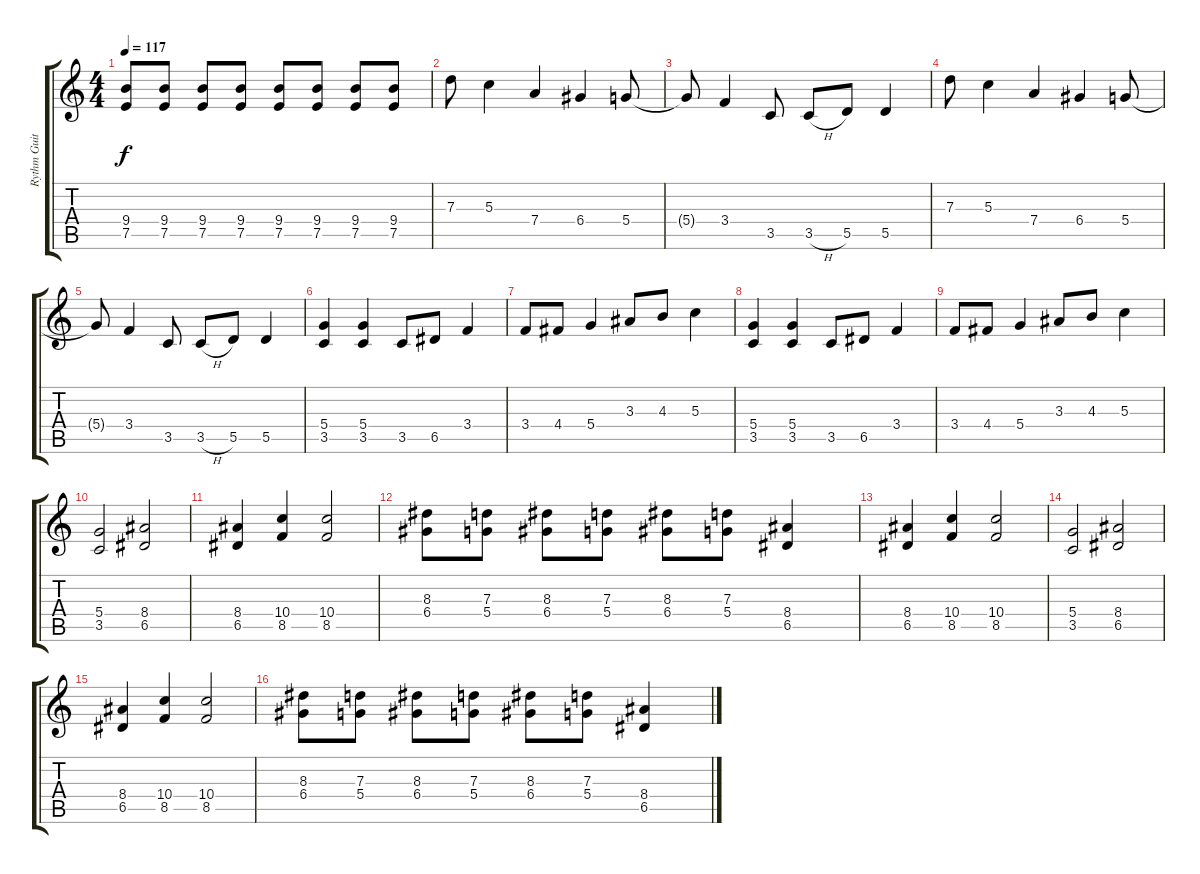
\track ("Rythm Guitar" "Rythm Guit") {instrument overdrivenguitar}
\staff {score tabs}
\tuning (E4 B3 G3 D3 A2 E2) {hide}
\ts (4 4)
\tempo 117
\clef g2
\ks c
(9.4 7.5).8{dy f} (9.4 7.5).8 (9.4 7.5).8 (9.4 7.5).8 (9.4 7.5).8 (9.4 7.5).8 (9.4 7.5).8 (9.4 7.5).8 |
7.3.8 5.3.4 7.4.4 6.4.4 5.4.8 |
5.4{t}.8 3.4.4 3.5.8 3.5{h}.8 5.5.8 5.5.4 |
7.3.8 5.3.4 7.4.4 6.4.4 5.4.8 |
5.4{t}.8 3.4.4 3.5.8 3.5{h}.8 5.5.8 5.5.4 |
(5.4 3.5).4 (5.4 3.5).4 3.5.8 6.5.8 3.4.4 |
3.4.8 4.4.8 5.4.4 3.3.8 4.3.8 5.3.4 |
(5.4 3.5).4 (5.4 3.5).4 3.5.8 6.5.8 3.4.4 |
3.4.8 4.4.8 5.4.4 3.3.8 4.3.8 5.3.4 |
(5.4 3.5).2 (8.4 6.5).2 |
(8.4 6.5).4 (10.4 8.5).4 (10.4 8.5).2 |
(8.3 6.4).8 (7.3 5.4).8 (8.3 6.4).8 (7.3 5.4).8 (8.3 6.4).8 (7.3 5.4).8 (8.4 6.5).4 |
(8.4 6.5).4 (10.4 8.5).4 (10.4 8.5).2 |
(5.4 3.5).2 (8.4 6.5).2 |
(8.4 6.5).4 (10.4 8.5).4 (10.4 8.5).2 |
(8.3 6.4).8 (7.3 5.4).8 (8.3 6.4).8 (7.3 5.4).8 (8.3 6.4).8 (7.3 5.4).8 (8.4 6.5).4
